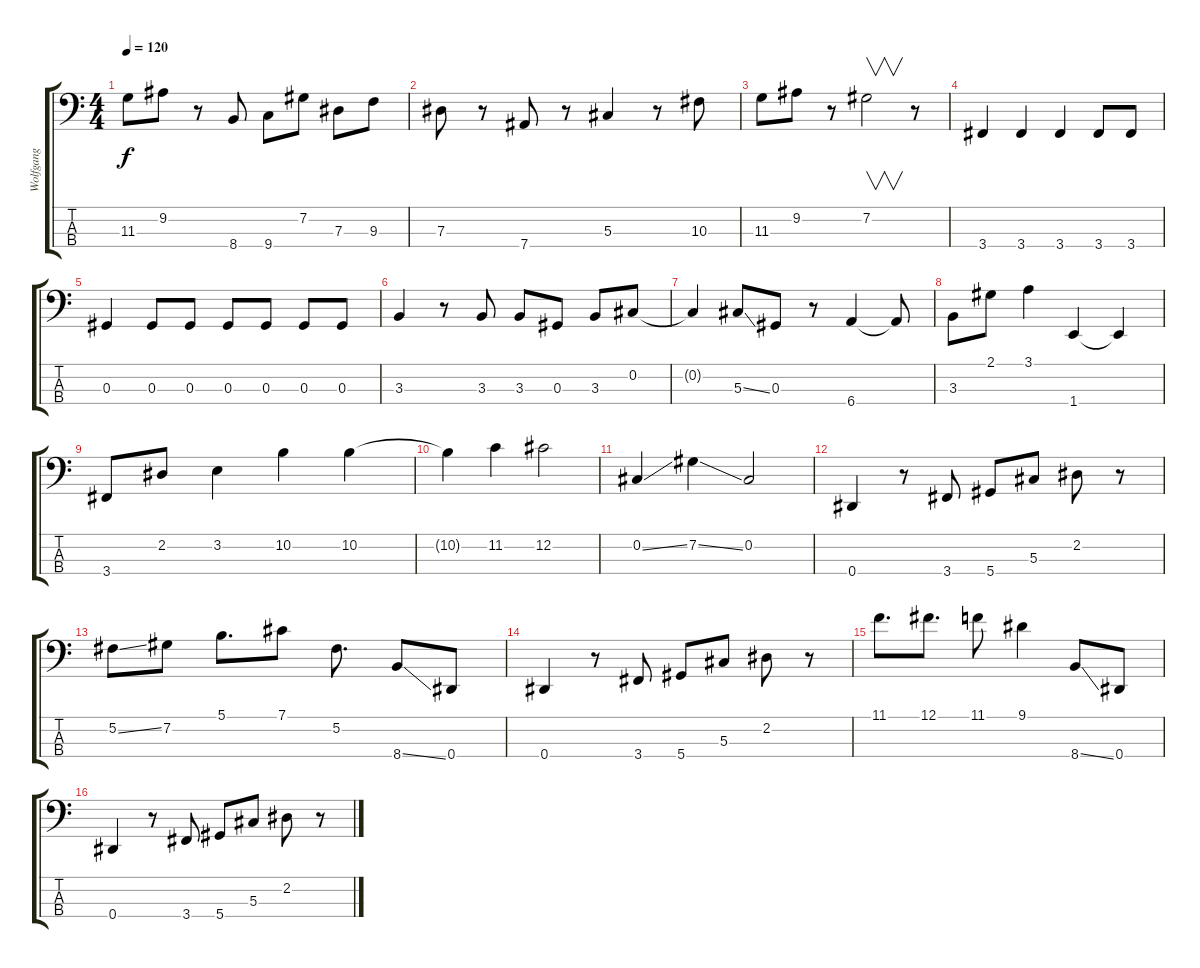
\track ("Wolfgang" "Wolfgang") {instrument electricbasspick}
\staff {score tabs}
\tuning (Gb2 Db2 Ab1 Eb1) {hide}
\ts (4 4)
\tempo 120
\clef f4
\ks c
11.3.8{dy f} 9.2.8 r.8 8.4.8 9.4.8 7.2.8 7.3.8 9.3.8 |
7.3.8 r.8 7.4.8 r.8 5.3.4 r.8 10.3.8 |
11.3.8 9.2.8 r.8 7.2.2{v} r.8 |
3.4.4 3.4.4 3.4.4 3.4.8 3.4.8 |
0.3.4 0.3.8 0.3.8 0.3.8 0.3.8 0.3.8 0.3.8 |
3.3.4 r.8 3.3.8 3.3.8 0.3.8 3.3.8 0.2.8 |
0.2{t}.4 5.3{ss}.8 0.3.8 r.8 6.4.4 6.4{t}.8 |
3.3.8 2.1.8 3.1.4 1.4.4 1.4{t}.4 |
3.4.8 2.2.8 3.2.4 10.2.4 10.2.4 |
10.2{t}.4 11.2.4 12.2.2 |
0.2{ss}.4 7.2{ss}.4 0.2.2 |
0.4.4 r.8 3.4.8 5.4.8 5.3.8 2.2.8 r.8 |
5.2{ss}.8 7.2.8 5.1.8{d} 7.1.8 5.2.8{d} 8.4{ss}.8 0.4.8 |
0.4.4 r.8 3.4.8 5.4.8 5.3.8 2.2.8 r.8 |
11.1.8{d} 12.1.8{d} 11.1.8 9.1.4 8.4{ss}.8 0.4.8 |
0.4.4 r.8 3.4.8 5.4.8 5.3.8 2.2.8 r.8
